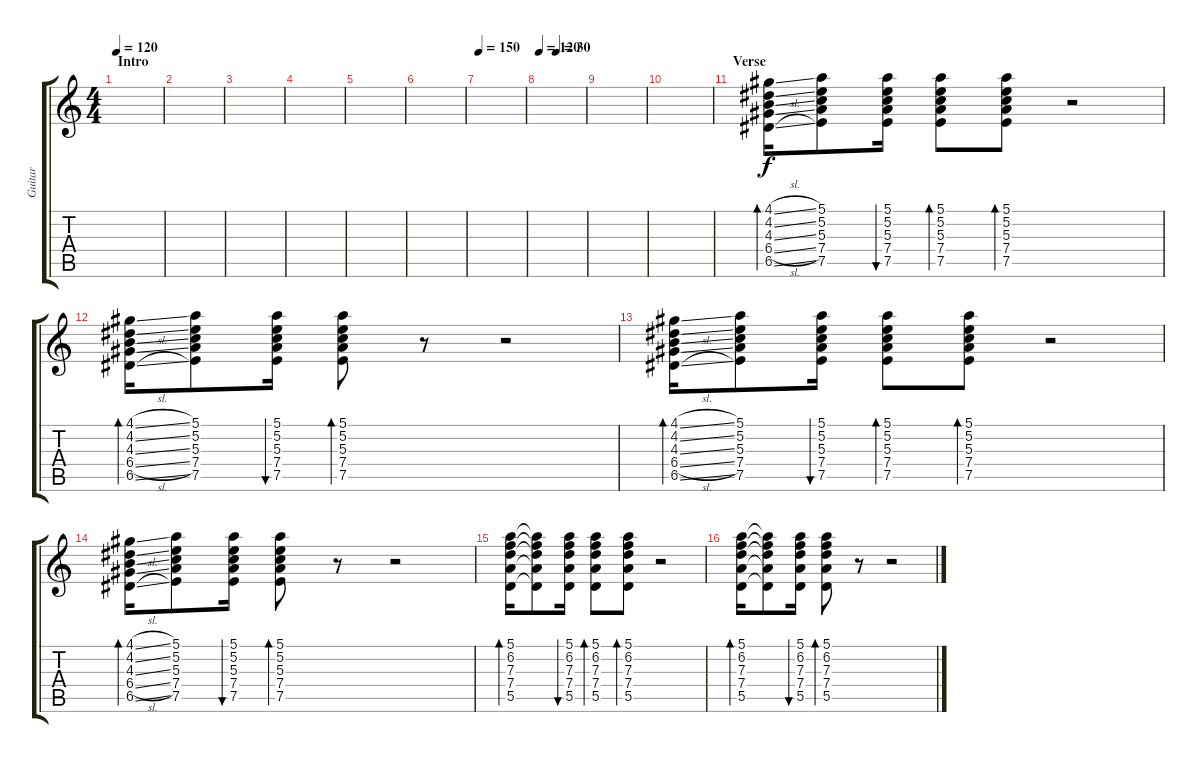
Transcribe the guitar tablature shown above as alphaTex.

\track ("Guitar" "Guitar") {instrument electricguitarclean}
\staff {score tabs}
\tuning (E4 B3 G3 D3 A2 E2) {hide}
\ts (4 4)
\section ("" "Intro")
\tempo 120
\clef g2
\ks c
|
|
|
|
|
|
\tempo 150
|
\tempo 120
\tempo (30 0.375)
|
|
|
\section ("" "Verse")
(4.1{sl} 4.2{sl} 4.3{sl} 6.4{sl} 6.5{sl}).16{bd 60} (5.1 5.2 5.3 7.4 7.5).8 (5.1 5.2 5.3 7.4 7.5).16{bu 120} (5.1 5.2 5.3 7.4 7.5).8{bd 30} (5.1 5.2 5.3 7.4 7.5).8{bd 30} r.2 |
(4.1{sl} 4.2{sl} 4.3{sl} 6.4{sl} 6.5{sl}).16{bd 30} (5.1 5.2 5.3 7.4 7.5).8 (5.1 5.2 5.3 7.4 7.5).16{bu 120} (5.1 5.2 5.3 7.4 7.5).8{bd 30} r.8 r.2 |
(4.1{sl} 4.2{sl} 4.3{sl} 6.4{sl} 6.5{sl}).16{bd 60} (5.1 5.2 5.3 7.4 7.5).8 (5.1 5.2 5.3 7.4 7.5).16{bu 120} (5.1 5.2 5.3 7.4 7.5).8{bd 30} (5.1 5.2 5.3 7.4 7.5).8{bd 30} r.2 |
(4.1{sl} 4.2{sl} 4.3{sl} 6.4{sl} 6.5{sl}).16{bd 30} (5.1 5.2 5.3 7.4 7.5).8 (5.1 5.2 5.3 7.4 7.5).16{bu 120} (5.1 5.2 5.3 7.4 7.5).8{bd 30} r.8 r.2 |
(5.1 6.2 7.3 7.4 5.5).16{bd 60} (5.1{t} 6.2{t} 7.3{t} 7.4{t} 5.5{t}).8 (5.1 6.2 7.3 7.4 5.5).16{bu 120} (5.1 6.2 7.3 7.4 5.5).8{bd 30} (5.1 6.2 7.3 7.4 5.5).8{bd 30} r.2 |
(5.1 6.2 7.3 7.4 5.5).16{bd 60} (5.1{t} 6.2{t} 7.3{t} 7.4{t} 5.5{t}).8 (5.1 6.2 7.3 7.4 5.5).16{bu 120} (5.1 6.2 7.3 7.4 5.5).8{bd 30} r.8 r.2
